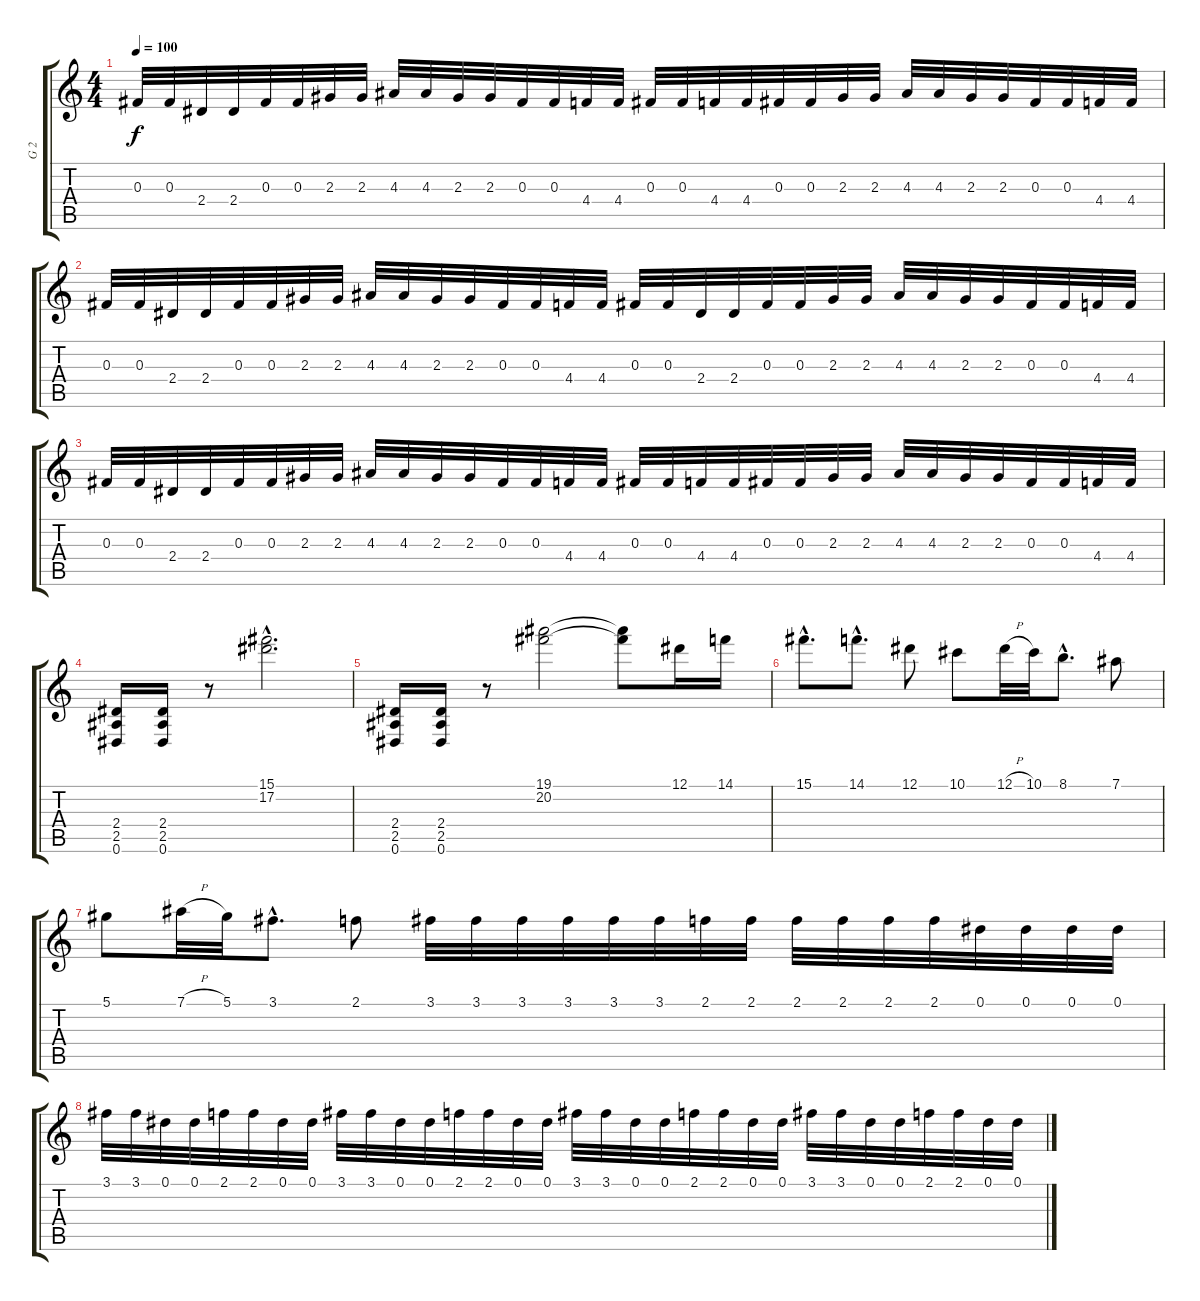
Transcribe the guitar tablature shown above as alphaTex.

\track ("G 2" "G 2") {instrument distortionguitar}
\staff {score tabs}
\tuning (Eb4 Bb3 Gb3 Db3 Ab2 Eb2) {hide}
\ts (4 4)
\tempo 100
\clef g2
\ks c
0.3.32{dy f} 0.3.32 2.4.32 2.4.32 0.3.32 0.3.32 2.3.32 2.3.32 4.3.32 4.3.32 2.3.32 2.3.32 0.3.32 0.3.32 4.4.32 4.4.32 0.3.32 0.3.32 4.4.32 4.4.32 0.3.32 0.3.32 2.3.32 2.3.32 4.3.32 4.3.32 2.3.32 2.3.32 0.3.32 0.3.32 4.4.32 4.4.32 |
0.3.32 0.3.32 2.4.32 2.4.32 0.3.32 0.3.32 2.3.32 2.3.32 4.3.32 4.3.32 2.3.32 2.3.32 0.3.32 0.3.32 4.4.32 4.4.32 0.3.32 0.3.32 2.4.32 2.4.32 0.3.32 0.3.32 2.3.32 2.3.32 4.3.32 4.3.32 2.3.32 2.3.32 0.3.32 0.3.32 4.4.32 4.4.32 |
0.3.32 0.3.32 2.4.32 2.4.32 0.3.32 0.3.32 2.3.32 2.3.32 4.3.32 4.3.32 2.3.32 2.3.32 0.3.32 0.3.32 4.4.32 4.4.32 0.3.32 0.3.32 4.4.32 4.4.32 0.3.32 0.3.32 2.3.32 2.3.32 4.3.32 4.3.32 2.3.32 2.3.32 0.3.32 0.3.32 4.4.32 4.4.32 |
(2.4 2.5 0.6).16 (2.4 2.5 0.6).16 r.8 (15.1{hac} 17.2{hac}).2{d} |
(2.4 2.5 0.6).16 (2.4 2.5 0.6).16 r.8 (19.1 20.2).2 (19.1{t} 20.2{t}).8 12.1.16 14.1.16 |
15.1{hac}.8{d} 14.1{hac}.8{d} 12.1.8 10.1.8 12.1{h}.32 10.1.32 8.1{hac}.8{d} 7.1.8 |
5.1.8 7.1{h}.32 5.1.32 3.1{hac}.8{d} 2.1.8 3.1.32 3.1.32 3.1.32 3.1.32 3.1.32 3.1.32 2.1.32 2.1.32 2.1.32 2.1.32 2.1.32 2.1.32 0.1.32 0.1.32 0.1.32 0.1.32 |
3.1.32 3.1.32 0.1.32 0.1.32 2.1.32 2.1.32 0.1.32 0.1.32 3.1.32 3.1.32 0.1.32 0.1.32 2.1.32 2.1.32 0.1.32 0.1.32 3.1.32 3.1.32 0.1.32 0.1.32 2.1.32 2.1.32 0.1.32 0.1.32 3.1.32 3.1.32 0.1.32 0.1.32 2.1.32 2.1.32 0.1.32 0.1.32
